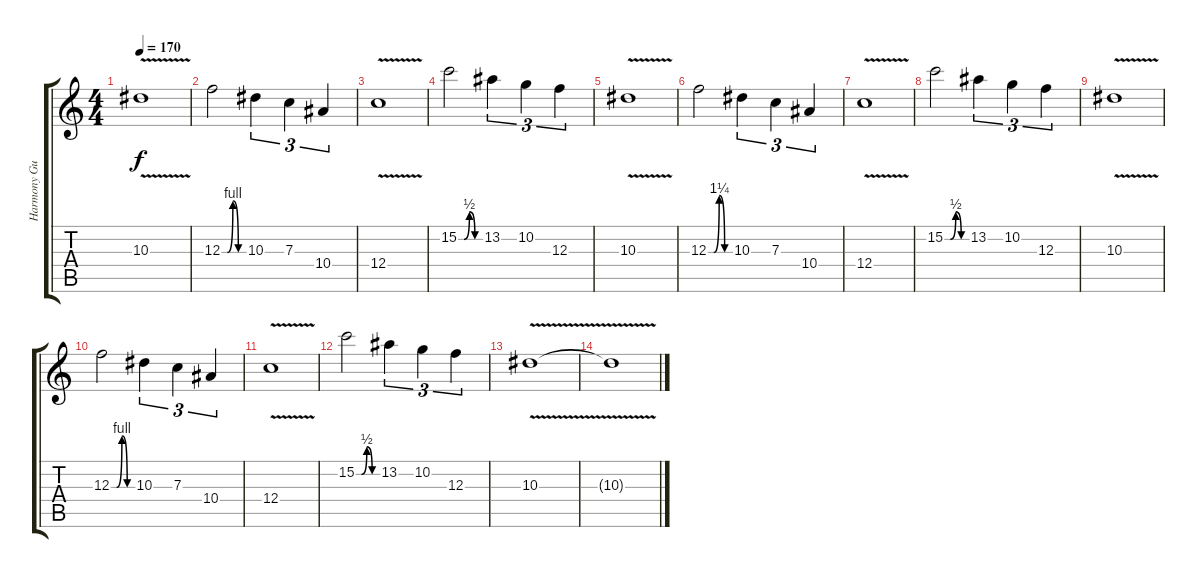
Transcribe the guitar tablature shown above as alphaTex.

\track ("Harmony Guitar" "Harmony Gu") {instrument distortionguitar}
\staff {score tabs}
\tuning (D4 A3 F3 C3 G2 C2) {hide}
\ts (4 4)
\tempo 170
\clef g2
\ks c
10.3{v}.1{dy f} |
12.3{be (custom 0 0 15 0 30 4 45 0 60 0)}.2 10.3.4{tu (3 2)} 7.3.4{tu (3 2)} 10.4.4{tu (3 2)} |
12.4{v}.1 |
15.2{be (custom 0 0 15 0 30 2 45 0 60 0)}.2 13.2.4{tu (3 2)} 10.2.4{tu (3 2)} 12.3.4{tu (3 2)} |
10.3{v}.1 |
12.3{be (custom 0 0 15 0 30 5 45 0 60 0)}.2 10.3.4{tu (3 2)} 7.3.4{tu (3 2)} 10.4.4{tu (3 2)} |
12.4{v}.1 |
15.2{be (custom 0 0 15 0 30 2 45 0 60 0)}.2 13.2.4{tu (3 2)} 10.2.4{tu (3 2)} 12.3.4{tu (3 2)} |
10.3{v}.1 |
12.3{be (custom 0 0 15 0 30 4 45 0 60 0)}.2 10.3.4{tu (3 2)} 7.3.4{tu (3 2)} 10.4.4{tu (3 2)} |
12.4{v}.1 |
15.2{be (custom 0 0 15 0 30 2 45 0 60 0)}.2 13.2.4{tu (3 2)} 10.2.4{tu (3 2)} 12.3.4{tu (3 2)} |
10.3{v}.1 |
10.3{t}.1
